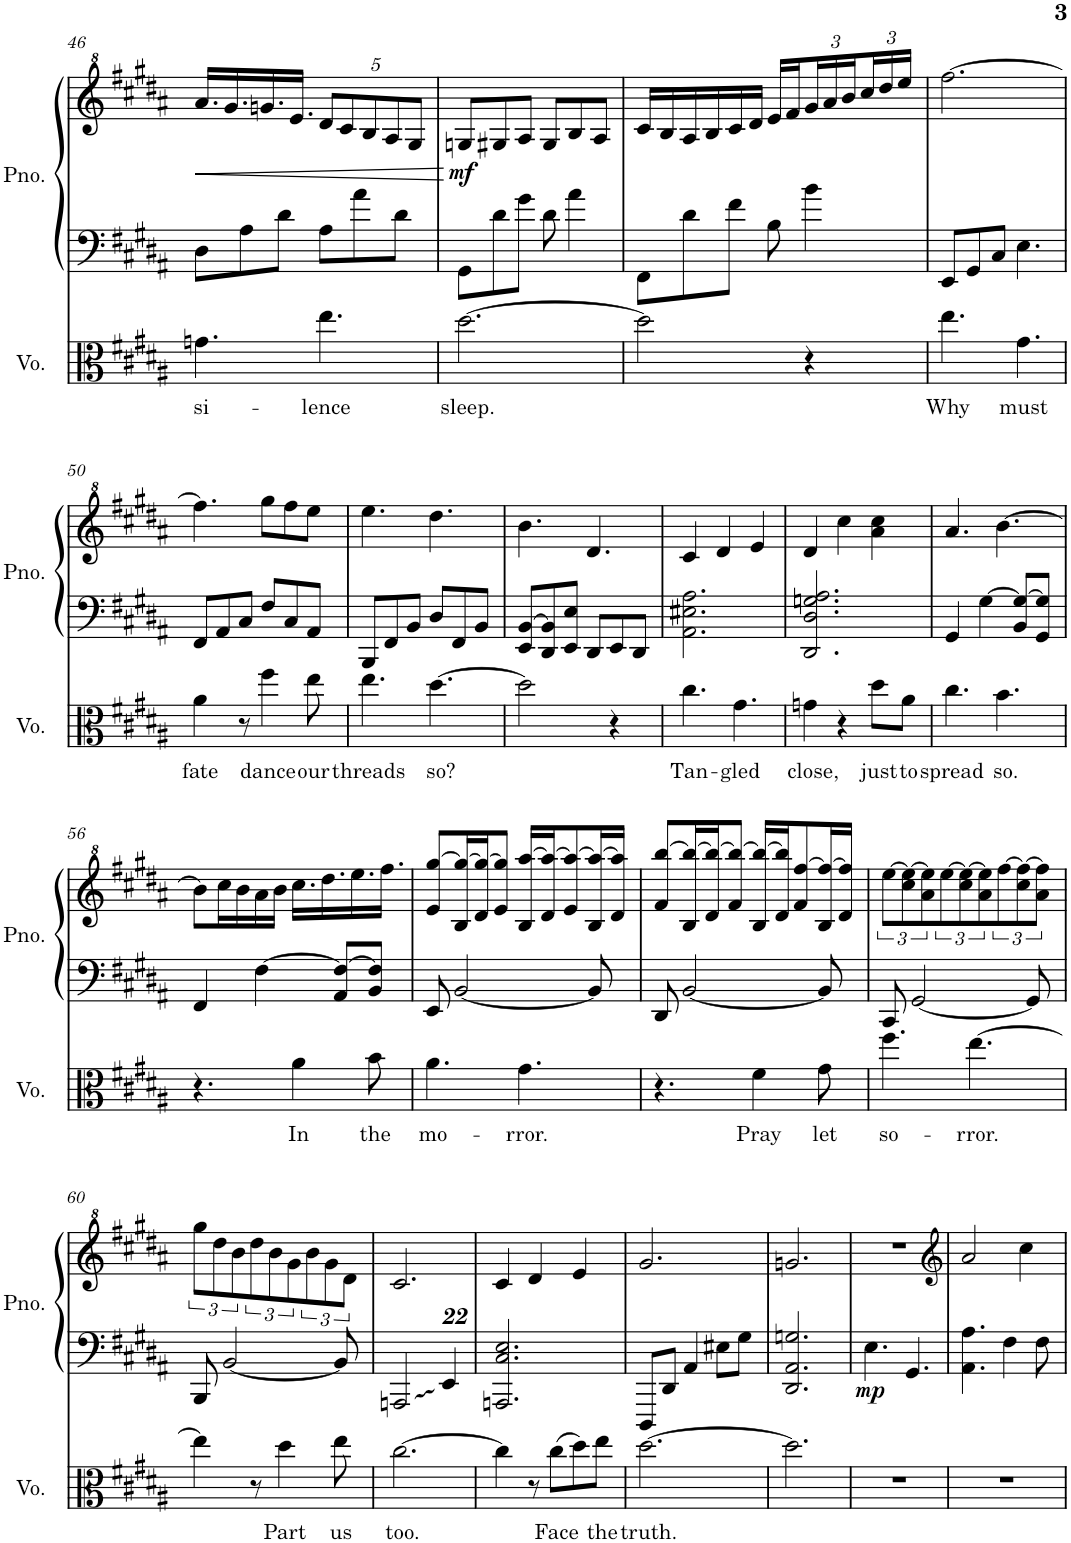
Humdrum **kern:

**kern	**text	**kern	**kern	**dynam
*part2	*part2	*part1	*part1	*part1
*staff3	*staff3	*staff2	*staff1	*staff1/2
*I"人声	*	*I"钢琴	*	*
!!LO:PB:g=z
*clefC3	*	*clefF4	*clefG^2	*
*k[f#c#g#d#a#]	*	*k[f#c#g#d#a#]	*k[f#c#g#d#a#]	*
*M6/8	*	*M6/8	*M6/8	*
=46	=46	=46	=46	=46
!	!LO:LY:b	!	!	!LO:HP:b
4.gn\	si-	8D#\L	16.aa#/LL	<
.	.	.	16.gg#/	.
.	.	8A#\	.	.
.	.	.	16.ggn/	.
.	.	8d#\J	.	.
.	.	.	16.ee/JJ	.
!	!LO:LY:b	!	!	!
*	*	*	*Xbrackettup	*
4.ee\	-lence	8A#\L	40%3dd#/L	.
.	.	.	40%3cc#/	.
.	.	8a#\	.	.
.	.	.	40%3b/	.
.	.	.	40%3a#/	.
.	.	8d#\J	.	.
.	.	.	40%3g#/J	.
.	.	.	.	[
=47	=47	=47	=47	=47
!	!LO:LY:b	!	!	!LO:DY:b
[2.dd#\	sleep.	8GG#\L	8gn/L	mf
.	.	8d#\	8g#X/	.
.	.	8g#\J	8a#/J	.
.	.	8d#\	8g#/L	.
.	.	4a#\	8b/	.
.	.	.	8a#/J	.
=48	=48	=48	=48	=48
2dd#\]	.	8FF#\L	16cc#/LL	.
.	.	.	16b/	.
.	.	8d#\	16a#/	.
.	.	.	16b/	.
.	.	8f#\J	16cc#/	.
.	.	.	16dd#/JJ	.
.	.	8B\	16ee/LL	.
.	.	.	16ff#/	.
4r	.	4b\	24gg#/	.
.	.	.	24aa#/	.
.	.	.	24bb/	.
.	.	.	24ccc#/	.
.	.	.	24ddd#/	.
.	.	.	24eee/JJ	.
=49	=49	=49	=49	=49
!	!LO:LY:b	!	!	!
4.ee\	Why	8EE/L	[2.fff#\	.
.	.	8GG#/	.	.
.	.	8C#/J	.	.
!	!LO:LY:b	!	!	!
4.g#\	must	4.E\	.	.
!!LO:LB:g=z
=50	=50	=50	=50	=50
!	!LO:LY:b	!	!	!
4a#\	fate	8FF#/L	4.fff#\]	.
.	.	8AA#/	.	.
8r	.	8C#/J	.	.
!	!LO:LY:b	!	!	!
4ff#\	dance	8F#/L	8ggg#\L	.
.	.	8C#/	8fff#\	.
!	!LO:LY:b	!	!	!
8ee\	our	8AA#/J	8eee\J	.
=51	=51	=51	=51	=51
!	!LO:LY:b	!	!	!
4.ee\	threads	8BBB/L	4.eee\	.
.	.	8FF#/	.	.
.	.	8BB/J	.	.
!	!LO:LY:b	!	!	!
[4.dd#\	so?	8D#/L	4.ddd#\	.
.	.	8FF#/	.	.
.	.	8BB/J	.	.
=52	=52	=52	=52	=52
2dd#\]	.	8EE/ [8BB/L	4.bb\	.
.	.	8DD#/ 8BB/]	.	.
.	.	8EE/ 8E/J	.	.
.	.	8DD#/L	4.dd#/	.
4r	.	8EE/	.	.
.	.	8DD#/J	.	.
=53	=53	=53	=53	=53
!	!LO:LY:b	!	!	!
4.cc#\	Tan-	2.AA#\ 2.E#X\ 2.A#\	4cc#/	.
.	.	.	4dd#/	.
!	!LO:LY:b	!	!	!
4.g#\	-gled	.	.	.
.	.	.	4ee/	.
=54	=54	=54	=54	=54
!	!LO:LY:b	!	!	!
4gn\	close,	2.DD#/ 2.D#/ 2.Gn/ 2.A#/	4dd#/	.
4r	.	.	4ccc#\	.
!	!LO:LY:b	!	!	!
8dd#\L	just	.	4aa#\ 4ccc#\	.
!	!LO:LY:b	!	!	!
8a#\J	to	.	.	.
=55	=55	=55	=55	=55
!	!LO:LY:b	!	!	!
4.cc#\	spread	4GG#/	4.aa#/	.
.	.	[4G#\	.	.
!	!LO:LY:b	!	!	!
4.b\	so.	.	[4.bb\	.
.	.	8BB/ 8G#/_L	.	.
.	.	8GG#/ 8G#/]J	.	.
!!LO:LB:g=z
=56	=56	=56	=56	=56
4.r	.	4FF#/	8bb\L]	.
.	.	.	16ccc#\L	.
.	.	.	16bb\	.
.	.	[4F#\	16aa#\	.
.	.	.	16bb\JJ	.
!	!LO:LY:b	!	!	!
4a#\	In	.	16.ccc#\LL	.
.	.	.	16.ddd#\	.
.	.	8AA#/ 8F#/_L	.	.
.	.	.	16.eee\	.
!	!LO:LY:b	!	!	!
8b\	the	8BB/ 8F#/]J	.	.
.	.	.	16.fff#\JJ	.
=57	=57	=57	=57	=57
!	!LO:LY:b	!	!	!
4.a#\	mo-	8EE/	8ee/ [8ggg#/L	.
.	.	[2BB/	16b/ 16ggg#/_L	.
.	.	.	16dd#/ 16ggg#/_J	.
.	.	.	8ee/ 8ggg#/]J	.
!	!LO:LY:b	!	!	!
4.g#\	-rror.	.	16b/ [16aaa#/LL	.
.	.	.	16dd#/ 16aaa#/_J	.
.	.	.	8ee/ 8aaa#/_	.
.	.	8BB/]	16b/ 16aaa#/_L	.
.	.	.	16dd#/ 16aaa#/]JJ	.
=58	=58	=58	=58	=58
4.r	.	8DD#/	8ff#/ [8bbb/L	.
.	.	[2BB/	16b/ 16bbb/_L	.
.	.	.	16dd#/ 16bbb/_J	.
.	.	.	8ff#/ 8bbb/_J	.
!	!LO:LY:b	!	!	!
4f#\	Pray	.	16b/ 16bbb/_LL	.
.	.	.	16dd#/ 16bbb/]J	.
.	.	.	8ff#/ [8fff#/	.
!	!LO:LY:b	!	!	!
8g#\	let	8BB/]	16b/ 16fff#/_L	.
.	.	.	16dd#/ 16fff#/]JJ	.
=59	=59	=59	=59	=59
!	!LO:LY:b	!	!	!
*	*	*	*brackettup	*
4.ff#\	so-	8CC#/	[12eee\L	.
.	.	.	12ccc#\ 12eee\_	.
.	.	[2GG#/	.	.
.	.	.	12aa#\ 12eee\]	.
.	.	.	[12eee\	.
.	.	.	12ccc#\ 12eee\_	.
!	!LO:LY:b	!	!	!
[4.ee\	-rror.	.	.	.
.	.	.	12aa#\ 12eee\]	.
.	.	.	[12fff#\	.
.	.	.	12ccc#\ 12fff#\_	.
.	.	8GG#/]	.	.
.	.	.	12aa#\ 12fff#\]J	.
!!LO:LB:g=z
=60	=60	=60	=60	=60
4ee\]	.	8BBB/	12ggg#\L	.
.	.	.	12ddd#\	.
.	.	[2BB/	.	.
.	.	.	12bb\	.
8r	.	.	12ddd#\	.
.	.	.	12bb\	.
!	!LO:LY:b	!	!	!
4dd#\	Part	.	.	.
.	.	.	12gg#\	.
.	.	.	12bb\	.
.	.	.	12gg#\	.
!	!LO:LY:b	!	!	!
8ee\	us	8BB/]	.	.
.	.	.	12dd#\J	.
=61	=61	=61	=61	=61
!	!LO:LY:b	!	!	!
[2.cc#\	too.	2AAAn/	2.cc#/	.
.	.	4EE/	.	.
=62	=62	=62	=62	=62
4cc#\]	.	2.AAAn/ 2.C#/ 2.E/	4cc#/	.
8r	.	.	4dd#/	.
!	!LO:LY:b	!	!	!
(8cc#\L	Face	.	.	.
8dd#\)	.	.	4ee/	.
!	!LO:LY:b	!	!	!
8ee\J	the	.	.	.
=63	=63	=63	=63	=63
!	!LO:LY:b	!	!	!
[2.dd#\	truth.	8DDD#/L	2.gg#/	.
.	.	8DD#/J	.	.
.	.	4AA#/	.	.
.	.	8E#X\L	.	.
.	.	8G#\J	.	.
=64	=64	=64	=64	=64
2.dd#\]	.	2.DD#/ 2.AA#/ 2.Gn/	2.ggn/	.
=65	=65	=65	=65	=65
!	!	!	!	!LO:DY:b=2
2.r	.	4.E\	2.r	mp
.	.	4.GG#/	.	.
=66	=66	=66	=66	=66
*	*	*	*clefG2	*
2.r	.	4.AA#\ 4.A#\	2a#/	.
.	.	4F#\	.	.
.	.	.	4cc#\	.
.	.	8F#\	.	.
=	=	=	=	=
*-	*-	*-	*-	*-
